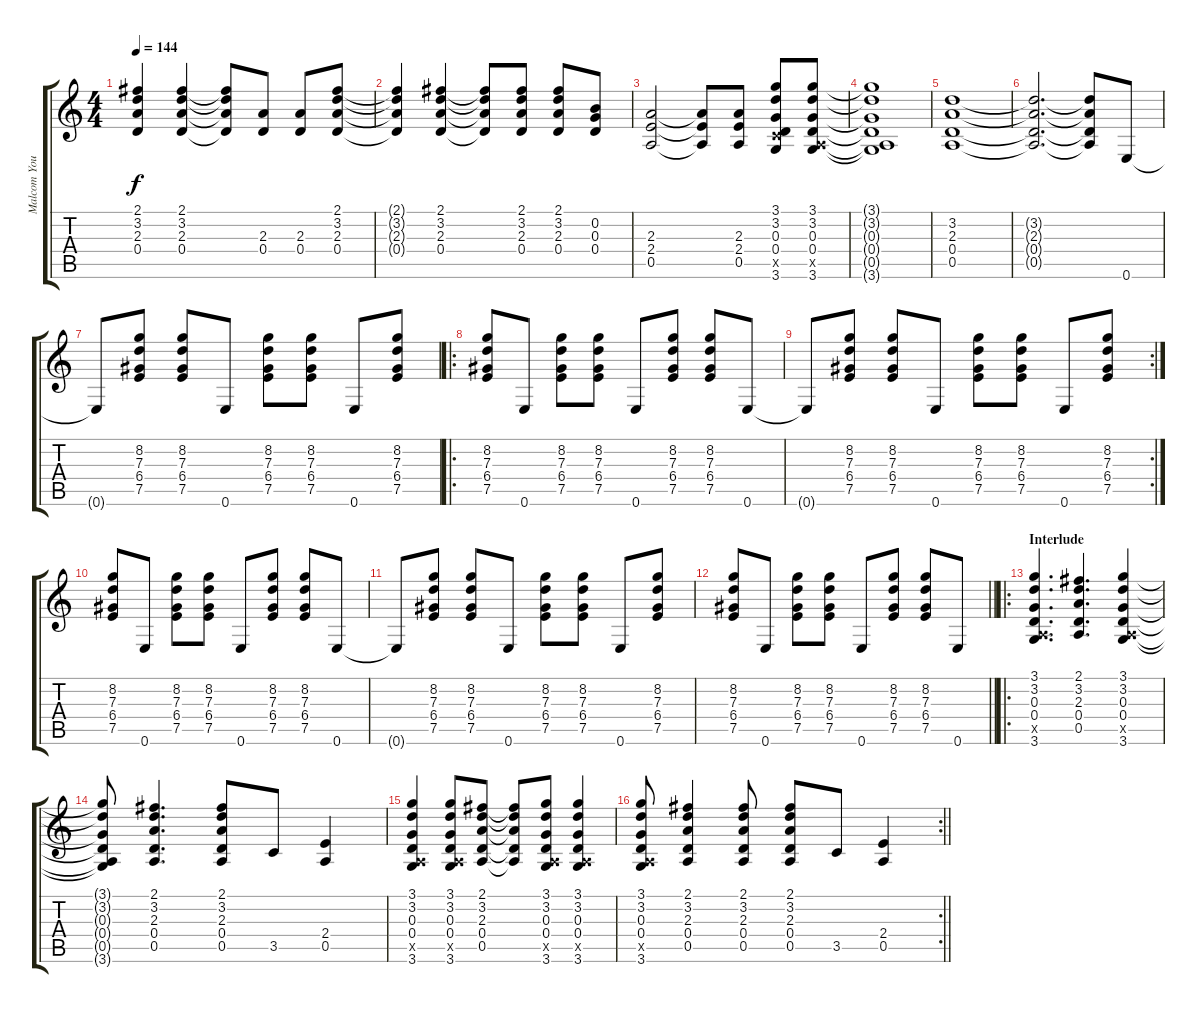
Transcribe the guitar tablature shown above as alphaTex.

\track ("Malcom Young" "Malcom You") {instrument overdrivenguitar}
\staff {score tabs}
\tuning (E4 B3 G3 D3 A2 E2) {hide}
\ts (4 4)
\tempo 144
\clef g2
\ks c
(2.1{t} 3.2{t} 2.3{t} 0.4{t}).4{dy f} (2.1 3.2 2.3 0.4).4 (2.1{t} 3.2{t} 2.3{t} 0.4{t}).8 (2.3 0.4).8 (2.3 0.4).8 (2.1 3.2 2.3 0.4).8 |
(2.1{t} 3.2{t} 2.3{t} 0.4{t}).4 (2.1 3.2 2.3 0.4).4 (2.1{t} 3.2{t} 2.3{t} 0.4{t}).8 (2.1 3.2 2.3 0.4).8 (2.1 3.2 2.3 0.4).8 (0.2 0.3 0.4).8 |
(2.3 2.4 0.5).2 (2.3{t} 2.4{t} 0.5{t}).8 (2.3 2.4 0.5).8 (3.1 3.2 0.3 0.4 3.5{x} 3.6).8 (3.1 3.2 0.3 0.4 0.5{x} 3.6).8 |
(3.1{t} 3.2{t} 0.3{t} 0.4{t} 0.5{t} 3.6{t}).1 |
(3.2 2.3 0.4 0.5).1 |
(3.2{t} 2.3{t} 0.4{t} 0.5{t}).2{d} (3.2{t} 2.3{t} 0.4{t} 0.5{t}).8 0.6.8 |
0.6{t}.8 (8.2 7.3 6.4 7.5).8 (8.2 7.3 6.4 7.5).8 0.6.8 (8.2 7.3 6.4 7.5).8 (8.2 7.3 6.4 7.5).8 0.6.8 (8.2 7.3 6.4 7.5).8 |
\ro
(8.2 7.3 6.4 7.5).8 0.6.8 (8.2 7.3 6.4 7.5).8 (8.2 7.3 6.4 7.5).8 0.6.8 (8.2 7.3 6.4 7.5).8 (8.2 7.3 6.4 7.5).8 0.6.8 |
\rc 2
0.6{t}.8 (8.2 7.3 6.4 7.5).8 (8.2 7.3 6.4 7.5).8 0.6.8 (8.2 7.3 6.4 7.5).8 (8.2 7.3 6.4 7.5).8 0.6.8 (8.2 7.3 6.4 7.5).8 |
(8.2 7.3 6.4 7.5).8 0.6.8 (8.2 7.3 6.4 7.5).8 (8.2 7.3 6.4 7.5).8 0.6.8 (8.2 7.3 6.4 7.5).8 (8.2 7.3 6.4 7.5).8 0.6.8 |
0.6{t}.8 (8.2 7.3 6.4 7.5).8 (8.2 7.3 6.4 7.5).8 0.6.8 (8.2 7.3 6.4 7.5).8 (8.2 7.3 6.4 7.5).8 0.6.8 (8.2 7.3 6.4 7.5).8 |
\barLineRight lightlight
(8.2 7.3 6.4 7.5).8 0.6.8 (8.2 7.3 6.4 7.5).8 (8.2 7.3 6.4 7.5).8 0.6.8 (8.2 7.3 6.4 7.5).8 (8.2 7.3 6.4 7.5).8 0.6.8 |
\ro
\section ("" "Interlude")
(3.1 3.2 0.3 0.4 0.5{x} 3.6).4{d} (2.1 3.2 2.3 0.4 0.5).4{d} (3.1 3.2 0.3 0.4 0.5{x} 3.6).4 |
(3.1{t} 3.2{t} 0.3{t} 0.4{t} 0.5{t} 3.6{t}).8 (2.1 3.2 2.3 0.4 0.5).4{d} (2.1 3.2 2.3 0.4 0.5).8 3.5.8 (2.4 0.5).4 |
(3.1 3.2 0.3 0.4 0.5{x} 3.6).4 (3.1 3.2 0.3 0.4 0.5{x} 3.6).8 (2.1 3.2 2.3 0.4 0.5).8 (2.1{t} 3.2{t} 2.3{t} 0.4{t} 0.5{t}).8 (3.1 3.2 0.3 0.4 0.5{x} 3.6).8 (3.1 3.2 0.3 0.4 0.5{x} 3.6).4 |
\rc 2
\barLineRight lightlight
(3.1 3.2 0.3 0.4 0.5{x} 3.6).8 (2.1 3.2 2.3 0.4 0.5).4 (2.1 3.2 2.3 0.4 0.5).8 (2.1 3.2 2.3 0.4 0.5).8 3.5.8 (2.4 0.5).4
